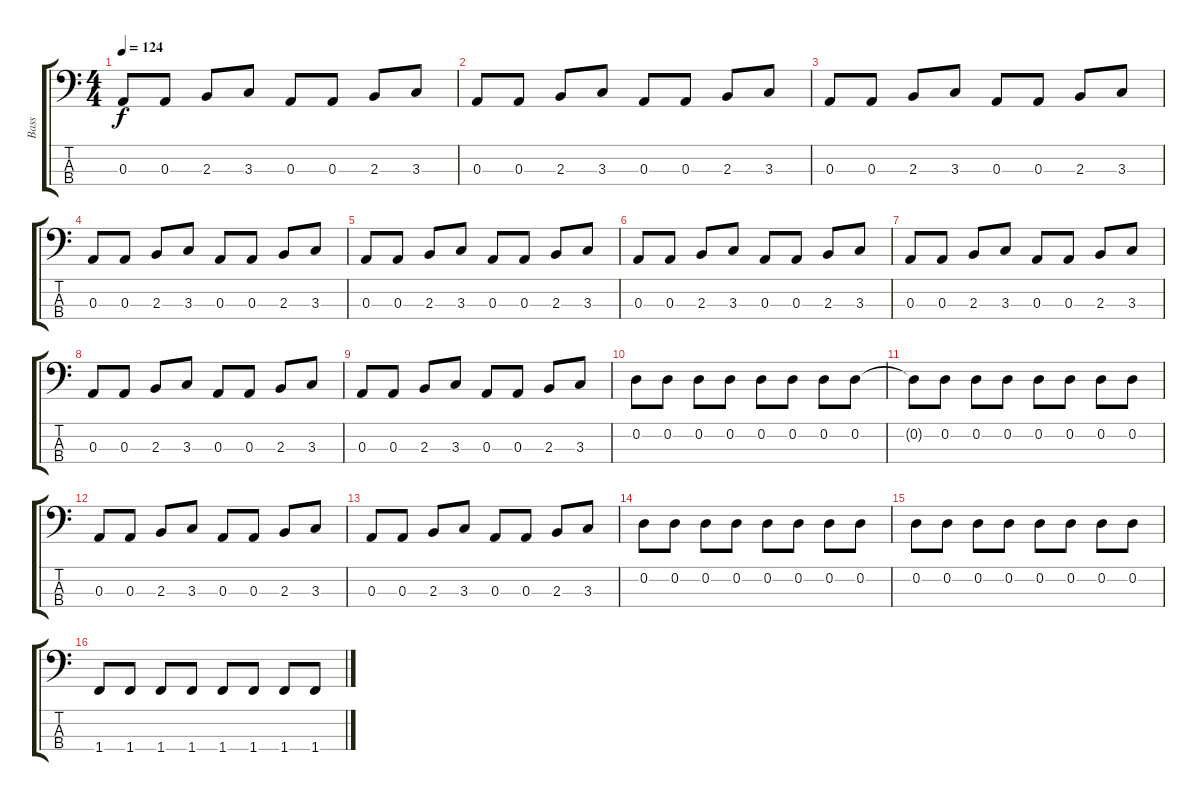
\track ("Bass" "Bass") {instrument electricbasspick}
\staff {score tabs}
\tuning (G2 D2 A1 E1) {hide}
\ts (4 4)
\tempo 124
\clef f4
\ks c
0.3.8{dy f} 0.3.8 2.3.8 3.3.8 0.3.8 0.3.8 2.3.8 3.3.8 |
0.3.8 0.3.8 2.3.8 3.3.8 0.3.8 0.3.8 2.3.8 3.3.8 |
0.3.8 0.3.8 2.3.8 3.3.8 0.3.8 0.3.8 2.3.8 3.3.8 |
0.3.8 0.3.8 2.3.8 3.3.8 0.3.8 0.3.8 2.3.8 3.3.8 |
0.3.8 0.3.8 2.3.8 3.3.8 0.3.8 0.3.8 2.3.8 3.3.8 |
0.3.8 0.3.8 2.3.8 3.3.8 0.3.8 0.3.8 2.3.8 3.3.8 |
0.3.8 0.3.8 2.3.8 3.3.8 0.3.8 0.3.8 2.3.8 3.3.8 |
0.3.8 0.3.8 2.3.8 3.3.8 0.3.8 0.3.8 2.3.8 3.3.8 |
0.3.8 0.3.8 2.3.8 3.3.8 0.3.8 0.3.8 2.3.8 3.3.8 |
0.2.8 0.2.8 0.2.8 0.2.8 0.2.8 0.2.8 0.2.8 0.2.8 |
0.2{t}.8 0.2.8 0.2.8 0.2.8 0.2.8 0.2.8 0.2.8 0.2.8 |
0.3.8 0.3.8 2.3.8 3.3.8 0.3.8 0.3.8 2.3.8 3.3.8 |
0.3.8 0.3.8 2.3.8 3.3.8 0.3.8 0.3.8 2.3.8 3.3.8 |
0.2.8 0.2.8 0.2.8 0.2.8 0.2.8 0.2.8 0.2.8 0.2.8 |
0.2.8 0.2.8 0.2.8 0.2.8 0.2.8 0.2.8 0.2.8 0.2.8 |
1.4.8 1.4.8 1.4.8 1.4.8 1.4.8 1.4.8 1.4.8 1.4.8
